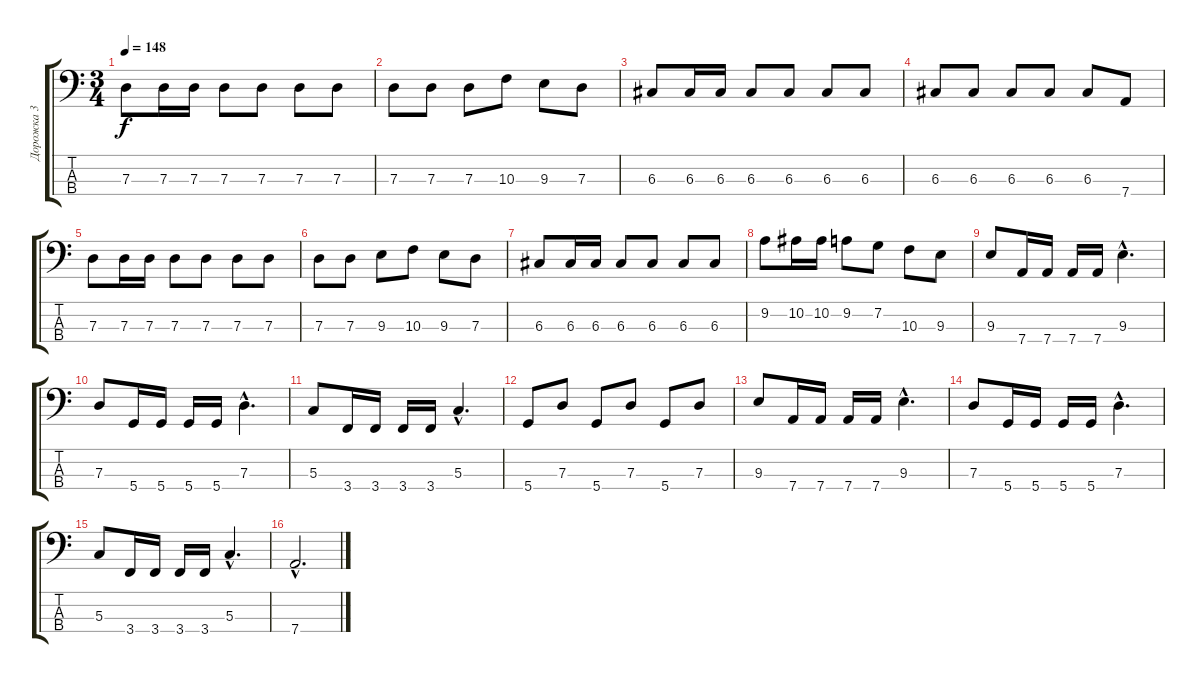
\track ("Дорожка 3" "Дорожка 3") {instrument electricbassfinger}
\staff {score tabs}
\tuning (F2 C2 G1 D1) {hide}
\ts (3 4)
\tempo 148
\clef f4
\ks c
7.3.8{dy f instrument electricbassfinger} 7.3.16 7.3.16 7.3.8 7.3.8 7.3.8 7.3.8 |
7.3.8 7.3.8 7.3.8 10.3.8 9.3.8 7.3.8 |
6.3.8 6.3.16 6.3.16 6.3.8 6.3.8 6.3.8 6.3.8 |
6.3.8 6.3.8 6.3.8 6.3.8 6.3.8 7.4.8 |
7.3.8 7.3.16 7.3.16 7.3.8 7.3.8 7.3.8 7.3.8 |
7.3.8 7.3.8 9.3.8 10.3.8 9.3.8 7.3.8 |
6.3.8 6.3.16 6.3.16 6.3.8 6.3.8 6.3.8 6.3.8 |
9.2.8 10.2.16 10.2.16 9.2.8 7.2.8 10.3.8 9.3.8 |
9.3.8 7.4.16 7.4.16 7.4.16 7.4.16 9.3{hac}.4{d} |
7.3.8 5.4.16 5.4.16 5.4.16 5.4.16 7.3{hac}.4{d} |
5.3.8 3.4.16 3.4.16 3.4.16 3.4.16 5.3{hac}.4{d} |
5.4.8 7.3.8 5.4.8 7.3.8 5.4.8 7.3.8 |
9.3.8 7.4.16 7.4.16 7.4.16 7.4.16 9.3{hac}.4{d} |
7.3.8 5.4.16 5.4.16 5.4.16 5.4.16 7.3{hac}.4{d} |
5.3.8 3.4.16 3.4.16 3.4.16 3.4.16 5.3{hac}.4{d} |
7.4{hac}.2{d}
